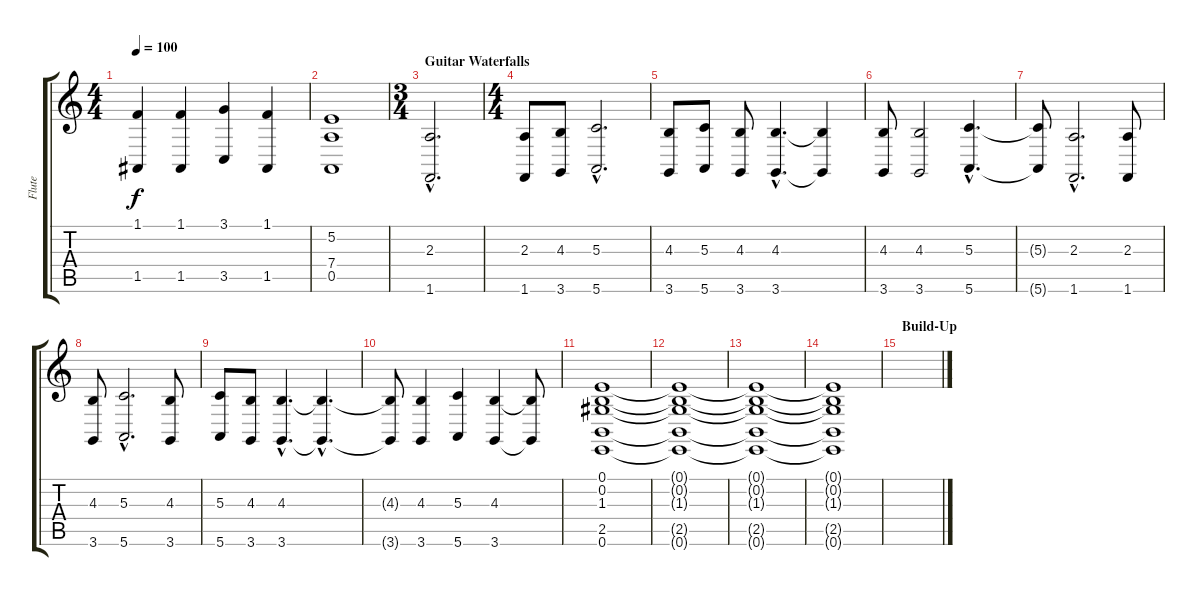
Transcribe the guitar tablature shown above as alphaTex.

\track ("Flute" "Flute") {instrument flute}
\staff {score tabs}
\tuning (E4 B3 G3 D3 A2 E2) {hide}
\ts (4 4)
\tempo 100
\clef g2
\ks c
(1.1 1.5).4{dy f} (1.1 1.5).4 (3.1 3.5).4 (1.1 1.5).4 |
(5.2 7.4 0.5).1 |
\ts (3 4)
\section ("" "Guitar Waterfalls")
(2.3{hac} 1.6{hac}).2{d} |
\ts (4 4)
(2.3 1.6).8 (4.3 3.6).8 (5.3{hac} 5.6{hac}).2{d} |
(4.3 3.6).8 (5.3 5.6).8 (4.3 3.6).8 (4.3{hac} 3.6{hac}).4{d} (4.3{t} 3.6{t}).4 |
(4.3 3.6).8 (4.3 3.6).2 (5.3{hac} 5.6{hac}).4{d} |
(5.3{t} 5.6{t}).8 (2.3{hac} 1.6{hac}).2{d} (2.3 1.6).8 |
(4.3 3.6).8 (5.3{hac} 5.6{hac}).2{d} (4.3 3.6).8 |
(5.3 5.6).8 (4.3 3.6).8 (4.3{hac} 3.6{hac}).4{d} (4.3{hac t} 3.6{hac t}).4{d} |
(4.3{t} 3.6{t}).8 (4.3 3.6).4 (5.3 5.6).4 (4.3 3.6).4 (4.3{t} 3.6{t}).8 |
(0.1 0.2 1.3 2.5 0.6).1 |
(0.1{t} 0.2{t} 1.3{t} 2.5{t} 0.6{t}).1 |
(0.1{t} 0.2{t} 1.3{t} 2.5{t} 0.6{t}).1 |
(0.1{t} 0.2{t} 1.3{t} 2.5{t} 0.6{t}).1 |
\section ("" "Build-Up")
